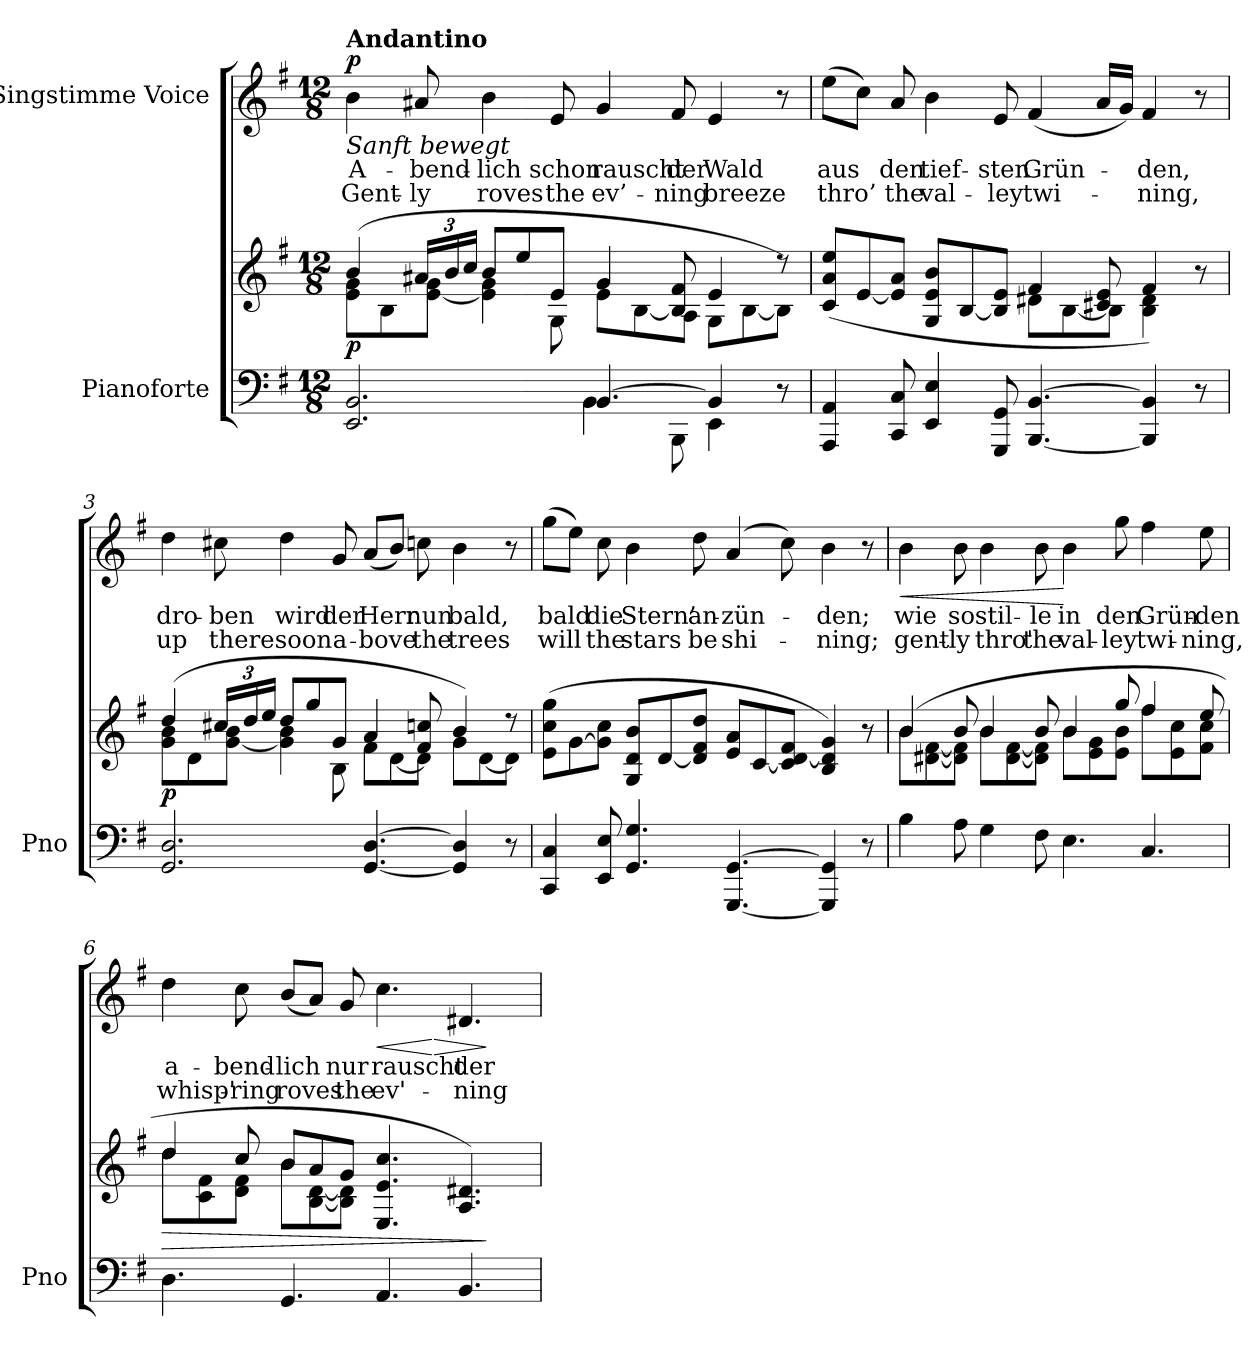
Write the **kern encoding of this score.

**kern	**kern	**dynam	**kern	**text	**text	**dynam
*part2	*part2	*part2	*part1	*part1	*part1	*part1
*staff3	*staff2	*staff2/3	*staff1	*staff1	*staff1	*staff1
*I"Pianoforte	*	*	*I"Singstimme Voice	*	*	*
*I'Pno	*	*	*	*	*	*
*clefF4	*clefG2	*	*clefG2	*	*	*
*k[f#]	*k[f#]	*	*k[f#]	*	*	*
*M12/8	*M12/8	*	*M12/8	*	*	*
=1	=1	=1	=1	=1	=1	=1
*^	*^	*	*	*	*	*
!	!	!	!	!	!LO:TX:a:B:t=Andantino	!	!	!
!	!	!	!	!	!LO:TX:b:i:t=Sanft bewegt	!	!	!
!	!	!	!	!LO:DY:b	!	!LO:LY:b	!LO:LY:b	!LO:DY:a
2.EE/ 2.BB/	2.ryy	(4b/	8e\ 8g\L	p	4b\	A-	Gent-	p
.	.	.	8B\	.	.	.	.	.
!	!	!	!	!	!	!LO:LY:b	!LO:LY:b	!
.	.	24a#X/LL	[8e\ 8g\J	.	8a#X/	-bend-	-ly	.
.	.	24b/	.	.	.	.	.	.
.	.	24cc/JJ	.	.	.	.	.	.
!	!	!	!	!	!	!LO:LY:b	!LO:LY:b	!
.	.	8b/L	4e\] 4g\	.	4b\	-lich	roves	.
.	.	8ee/	.	.	.	.	.	.
!	!	!	!	!	!	!LO:LY:b	!LO:LY:b	!
.	.	8e/J	8G\	.	8e/	schon	the	.
!	!LO:N:head=solid	!	!	!	!	!LO:LY:b	!LO:LY:b	!
[4.BB/	4BB\	4g/	8e\L	.	4g/	rauscht	ev’-	.
.	.	.	[8B\	.	.	.	.	.
!	!	!	!	!	!	!LO:LY:b	!LO:LY:b	!
.	8BBB\	8Bn/] 8f#/	8A\J	.	8f#/	der	-ning	.
!	!	!	!	!	!	!LO:LY:b	!LO:LY:b	!
4BB/]	4EE\	4e/	8G\L	.	4e/	Wald	breeze	.
.	.	.	[8B\	.	.	.	.	.
8r	8ryy	8r)	8B\J]	.	8r	.	.	.
=2	=2	=2	=2	=2	=2	=2	=2	=2
!	!	!	!	!	!	!LO:LY:b	!LO:LY:b	!
*v	*v	*	*	*	*	*	*	*
4AAA/ 4AA/	(8c/ 8a/ 8ee/L	2.ryy	.	(8ee\L	aus	thro’	.
.	[8e/	.	.	8cc\J)	.	.	.
!	!	!	!	!	!LO:LY:b	!LO:LY:b	!
8CC/ 8C/	8e/] 8a/J	.	.	8a/	den	the	.
!	!	!	!	!	!LO:LY:b	!LO:LY:b	!
4EE/ 4E/	8G/ 8e/ 8b/L	.	.	4b\	tief-	val-	.
.	[8B/	.	.	.	.	.	.
!	!	!	!	!	!LO:LY:b	!LO:LY:b	!
8GGG/ 8GG/	8B/] 8e/J	.	.	8e/	-sten	-ley	.
!	!	!	!	!	!LO:LY:b	!LO:LY:b	!
[4.BBB/ [4.BB/	4f#/	8d#X\L	.	(4f#/	Grün-	twi-	.
.	.	[8B\	.	.	.	.	.
.	8c#X/ 8e/	8B\J]	.	16a/LL	.	.	.
.	.	.	.	16g/JJ)	.	.	.
!	!	!	!	!	!LO:LY:b	!LO:LY:b	!
4BBB/] 4BB/]	4f#/)	4B\ 4d#\	.	4f#/	-den,	-ning,	.
8r	8r	8ryy	.	8r	.	.	.
!!LO:LB:g=z
=3	=3	=3	=3	=3	=3	=3	=3
!	!	!	!LO:DY:b	!	!LO:LY:b	!LO:LY:b	!
2.GG/ 2.D/	(4dd/	8g\ 8b\L	p	4dd\	dro-	up	.
.	.	8d\	.	.	.	.	.
!	!	!	!	!	!LO:LY:b	!LO:LY:b	!
.	24cc#X/LL	[8g\ 8b\J	.	8cc#X\	-ben	there	.
.	24dd/	.	.	.	.	.	.
.	24ee/JJ	.	.	.	.	.	.
!	!	!	!	!	!LO:LY:b	!LO:LY:b	!
.	8dd/L	4g\] 4b\	.	4dd\	wird	soon	.
.	8gg/	.	.	.	.	.	.
!	!	!	!	!	!LO:LY:b	!LO:LY:b	!
.	8g/J	8B\	.	8g/	der	a-	.
!	!	!	!	!	!LO:LY:b	!LO:LY:b	!
[4.GG/ [4.D/	4a/	8f#\L	.	(8a/L	Herr	-bove	.
.	.	[8d\	.	8b/J)	.	.	.
!	!	!	!	!	!LO:LY:b	!LO:LY:b	!
.	8f#/ 8ccn/	8d\J]	.	8ccn\	nun	the	.
!	!	!	!	!	!LO:LY:b	!LO:LY:b	!
4GG/] 4D/]	4b/)	8g\L	.	4b\	bald,	trees	.
.	.	[8d\	.	.	.	.	.
8r	8r	8d\J]	.	8r	.	.	.
=4	=4	=4	=4	=4	=4	=4	=4
!	!	!	!	!	!LO:LY:b	!LO:LY:b	!
*	*v	*v	*	*	*	*	*
4CC/ 4C/	(8e\ 8cc\ 8gg\L	.	(8gg\L	bald	will	.
.	[<8g\	.	8ee\J)	.	.	.
!	!	!	!	!LO:LY:b	!LO:LY:b	!
8EE/ 8E/	8g\] 8cc\J	.	8cc\	die	the	.
!	!	!	!	!LO:LY:b	!LO:LY:b	!
4.GG/ 4.G/	8G/ 8d/ 8b/L	.	4b\	Stern’	stars	.
.	[8d/	.	.	.	.	.
!	!	!	!	!LO:LY:b	!LO:LY:b	!
.	8d/] 8f#/ 8dd/J	.	8dd\	an-	be	.
!	!	!	!	!LO:LY:b	!LO:LY:b	!
[4.GGG/ [4.GG/	8e/ 8a/L	.	(4a/	-zün-	shi-	.
.	[8c/	.	.	.	.	.
.	8c/] [<8d/ 8f#/J	.	8cc\)	.	.	.
!	!	!	!	!LO:LY:b	!LO:LY:b	!
4GGG/] 4GG/]	4B/ 4d/] 4g/)	.	4b\	-den;	-ning;	.
8r	8r	.	8r	.	.	.
!!LO:LB:g=z
=5	=5	=5	=5	=5	=5	=5
*	*^	*	*	*	*	*
!	!	!	!	!	!LO:LY:b	!LO:LY:b	!LO:HP:b
4B\	(4b/	8b\L	.	4b\	wie	gent-	<
.	.	[8d#X\ [>8f#\	.	.	.	.	.
!	!	!	!	!	!LO:LY:b	!LO:LY:b	!
8A\	8b/	8d#\] 8f#\]J	.	8b\	so	-ly	.
!	!	!	!	!	!LO:LY:b	!LO:LY:b	!
4G\	4b/	8b\L	.	4b\	stil-	thro'	.
.	.	[8d#\ [>8f#\	.	.	.	.	.
!	!	!	!	!	!LO:LY:b	!LO:LY:b	!
8F#\	8b/	8d#\] 8f#\]J	.	8b\	-le	the	.
!	!	!	!	!	!LO:LY:b	!LO:LY:b	!
4.E\	4b/	8b\L	.	4b\	in	val-	[
.	.	8e\ 8g\	.	.	.	.	.
!	!	!	!	!	!LO:LY:b	!LO:LY:b	!
.	8gg/	8e\ 8b\J	.	8gg\	den	-ley	.
!	!	!	!	!	!LO:LY:b	!LO:LY:b	!
4.C/	4ff#/	8ff#\L	.	4ff#\	Grün-	twi-	.
.	.	8e\ 8cc\	.	.	.	.	.
!	!	!	!	!	!LO:LY:b	!LO:LY:b	!
.	8ee/	8f#\ 8cc\J	.	8ee\	-den	-ning,	.
=6	=6	=6	=6	=6	=6	=6	=6
*	*	*^	*	*	*	*	*
!	!	!	!	!LO:HP:b	!	!LO:LY:b	!LO:LY:b	!
*	*	*	*	*	*^	*	*	*
4.D\	4dd/	8dd\L	2.ryy	>	4dd\	2.ryy	a-	whisp'-	.
.	.	8c\ 8f#\	.	.	.	.	.	.	.
!	!	!	!	!	!	!	!LO:LY:b	!LO:LY:b	!
.	8cc/	8d\ 8f#\J	.	.	8cc\	.	-bend-	-ring	.
!	!	!	!	!	!	!	!LO:LY:b	!LO:LY:b	!
4.GG/	8b/L	8b\L	.	.	(8b/L	.	-lich	roves	.
.	8a/	[8B\ [>8d\	.	.	8a/J)	.	.	.	.
!	!	!	!	!	!	!	!LO:LY:b	!LO:LY:b	!
.	8g/J	8B\] 8d\]J	.	.	8g/	.	nur	the	.
!	!	!	!	!	!	!	!LO:LY:b	!LO:LY:b	!LO:HP:b
4.AA/	4.E/ 4.e/ 4.cc/	2.ryy	8ryy	[ [	4.cc\	8ryy	rauscht	ev'-	<
.	.	.	8ryy	.	.	8ryy	.	.	.
!	!	!	!	!	!	!	!	!	!LO:HP:n=1:b
.	.	.	8ryy	.	.	8ryy	.	.	[ >
!	!	!	!	!	!	!	!LO:LY:b	!LO:LY:b	!
4.BB/	4.A/ 4.d#X/)	.	8ryy	.	4.d#X/	8ryy	der	-ning	.
.	.	.	4ryy	]	.	8ryy	.	.	]
.	.	.	.	.	.	8ryy	.	.	.
*	*v	*v	*v	*	*	*	*	*	*
*	*	*	*v	*v	*	*	*
=	=	=	=	=	=	=
*-	*-	*-	*-	*-	*-	*-
